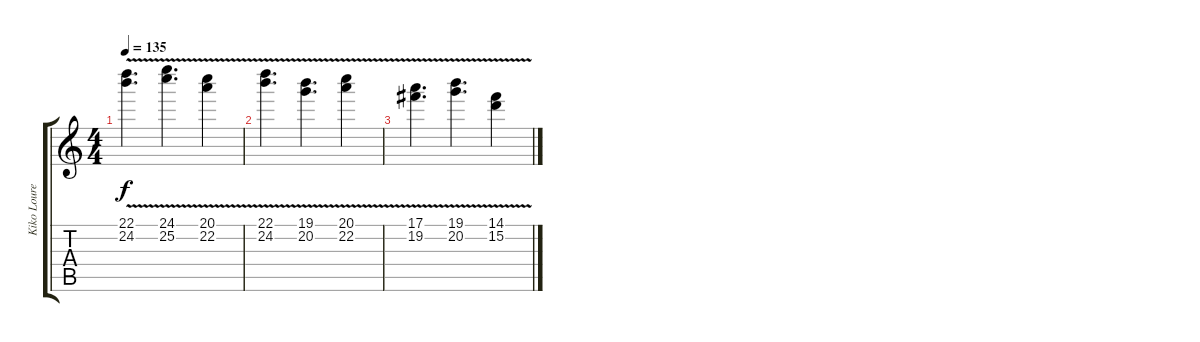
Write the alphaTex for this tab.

\track ("Kiko Loureiro Extra Guitar" "Kiko Loure") {instrument distortionguitar}
\staff {score tabs}
\tuning (E4 B3 G3 D3 A2 E2) {hide}
\ts (4 4)
\tempo 135
\clef g2
\ks c
(22.1{v} 24.2{v}).4{d dy f} (24.1{v} 25.2{v}).4{d} (20.1{v} 22.2{v}).4 |
(22.1{v} 24.2{v}).4{d} (19.1{v} 20.2{v}).4{d} (20.1{v} 22.2{v}).4 |
(17.1{v} 19.2{v}).4{d} (19.1{v} 20.2{v}).4{d} (14.1{v} 15.2{v}).4
